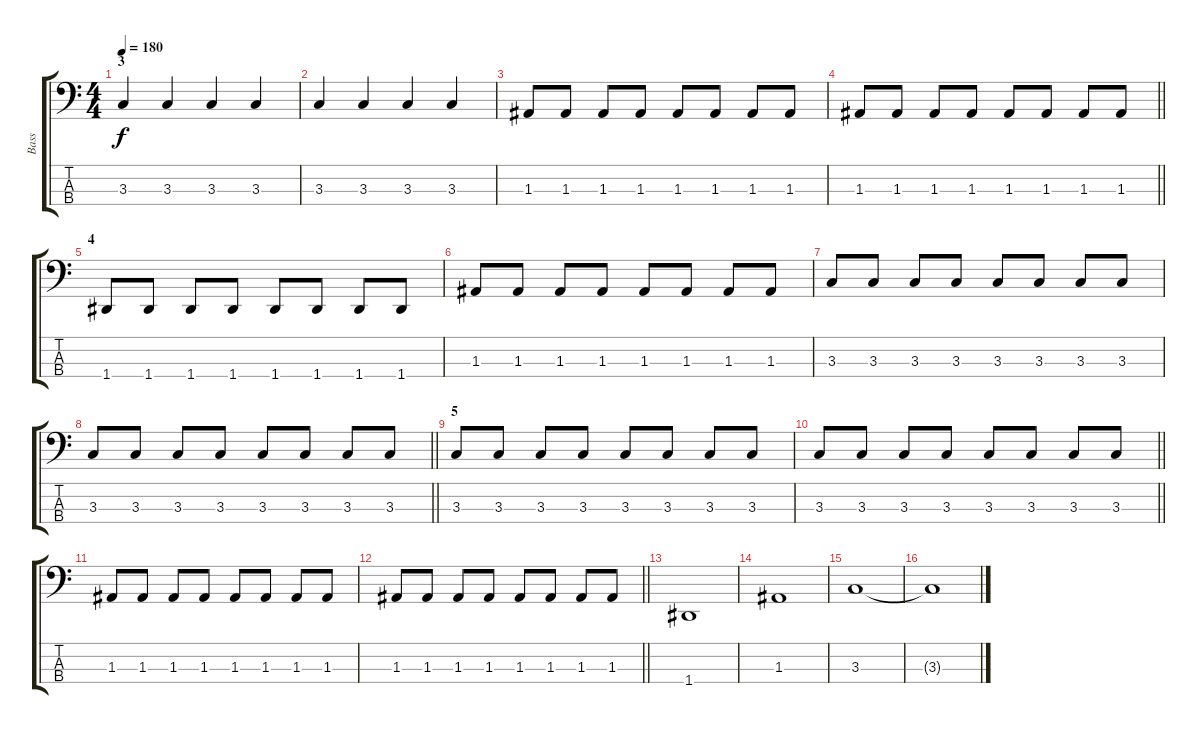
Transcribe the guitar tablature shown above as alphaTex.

\track ("Bass" "Bass") {instrument electricbassfinger}
\staff {score tabs}
\tuning (G2 D2 A1 D1) {hide}
\ts (4 4)
\section ("" "3")
\tempo 180
\clef f4
\ks c
3.3.4{dy f} 3.3.4 3.3.4 3.3.4 |
3.3.4 3.3.4 3.3.4 3.3.4 |
1.3.8 1.3.8 1.3.8 1.3.8 1.3.8 1.3.8 1.3.8 1.3.8 |
\barLineRight lightlight
1.3.8 1.3.8 1.3.8 1.3.8 1.3.8 1.3.8 1.3.8 1.3.8 |
\section ("" "4")
1.4.8 1.4.8 1.4.8 1.4.8 1.4.8 1.4.8 1.4.8 1.4.8 |
1.3.8 1.3.8 1.3.8 1.3.8 1.3.8 1.3.8 1.3.8 1.3.8 |
3.3.8 3.3.8 3.3.8 3.3.8 3.3.8 3.3.8 3.3.8 3.3.8 |
\barLineRight lightlight
3.3.8 3.3.8 3.3.8 3.3.8 3.3.8 3.3.8 3.3.8 3.3.8 |
\section ("" "5")
3.3.8 3.3.8 3.3.8 3.3.8 3.3.8 3.3.8 3.3.8 3.3.8 |
\barLineRight lightlight
3.3.8 3.3.8 3.3.8 3.3.8 3.3.8 3.3.8 3.3.8 3.3.8 |
1.3.8 1.3.8 1.3.8 1.3.8 1.3.8 1.3.8 1.3.8 1.3.8 |
\barLineRight lightlight
1.3.8 1.3.8 1.3.8 1.3.8 1.3.8 1.3.8 1.3.8 1.3.8 |
1.4.1 |
1.3.1 |
3.3.1 |
3.3{t}.1
